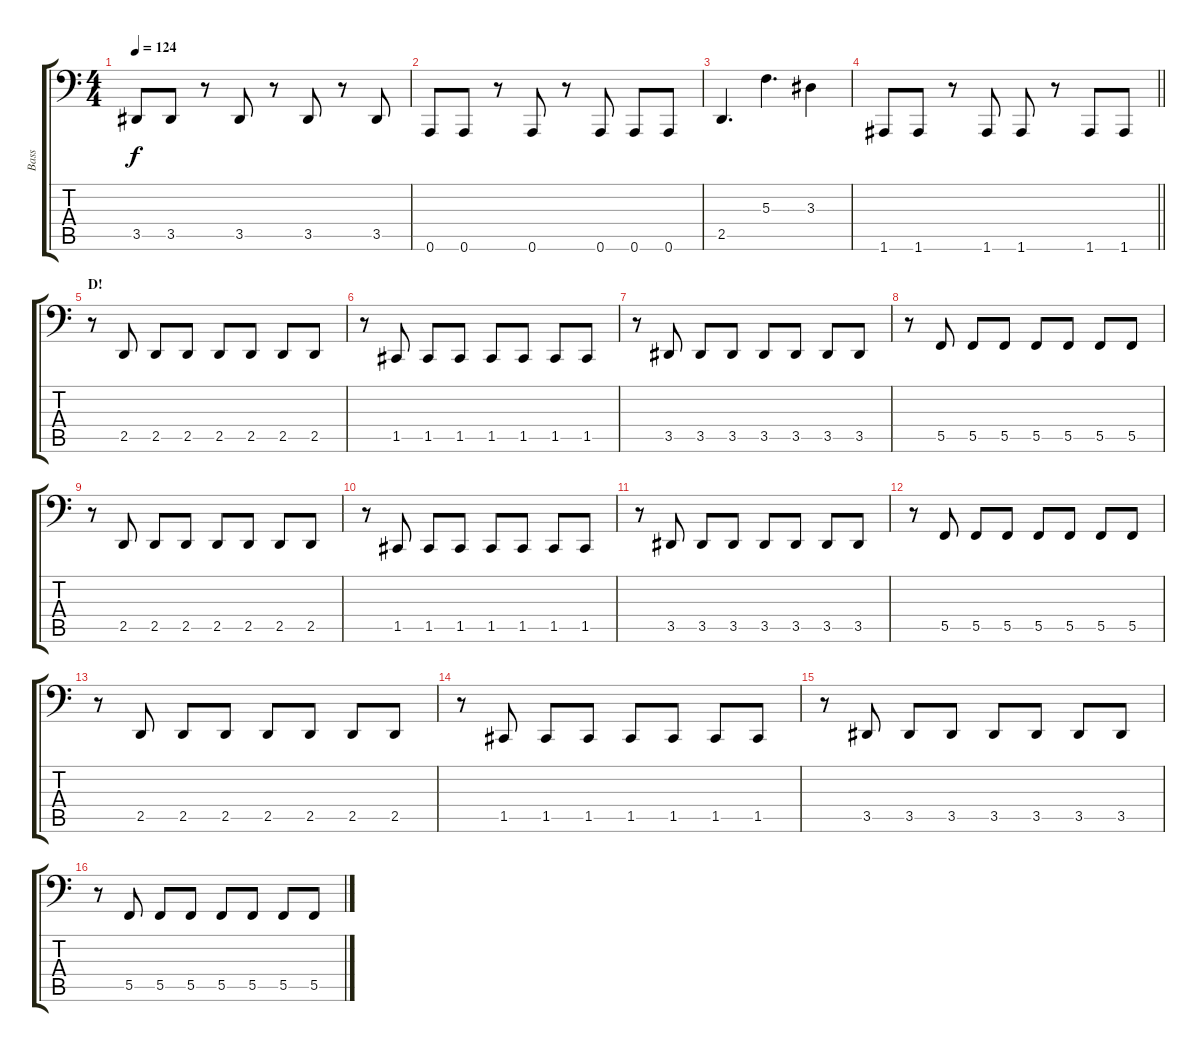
\track ("Bass" "Bass") {instrument electricbasspick}
\staff {score tabs}
\tuning (Bb2 F2 C2 G1 C1 A0) {hide}
\ts (4 4)
\tempo 124
\clef f4
\ks c
3.5.8{dy f} 3.5.8 r.8 3.5.8 r.8 3.5.8 r.8 3.5.8 |
0.6.8 0.6.8 r.8 0.6.8 r.8 0.6.8 0.6.8 0.6.8 |
2.5.4{d} 5.3.4{d} 3.3.4 |
\barLineRight lightlight
1.6.8 1.6.8 r.8 1.6.8 1.6.8 r.8 1.6.8 1.6.8 |
\section ("" "D!")
r.8 2.5.8 2.5.8 2.5.8 2.5.8 2.5.8 2.5.8 2.5.8 |
r.8 1.5.8 1.5.8 1.5.8 1.5.8 1.5.8 1.5.8 1.5.8 |
r.8 3.5.8 3.5.8 3.5.8 3.5.8 3.5.8 3.5.8 3.5.8 |
r.8 5.5.8 5.5.8 5.5.8 5.5.8 5.5.8 5.5.8 5.5.8 |
r.8 2.5.8 2.5.8 2.5.8 2.5.8 2.5.8 2.5.8 2.5.8 |
r.8 1.5.8 1.5.8 1.5.8 1.5.8 1.5.8 1.5.8 1.5.8 |
r.8 3.5.8 3.5.8 3.5.8 3.5.8 3.5.8 3.5.8 3.5.8 |
r.8 5.5.8 5.5.8 5.5.8 5.5.8 5.5.8 5.5.8 5.5.8 |
r.8 2.5.8 2.5.8 2.5.8 2.5.8 2.5.8 2.5.8 2.5.8 |
r.8 1.5.8 1.5.8 1.5.8 1.5.8 1.5.8 1.5.8 1.5.8 |
r.8 3.5.8 3.5.8 3.5.8 3.5.8 3.5.8 3.5.8 3.5.8 |
r.8 5.5.8 5.5.8 5.5.8 5.5.8 5.5.8 5.5.8 5.5.8
